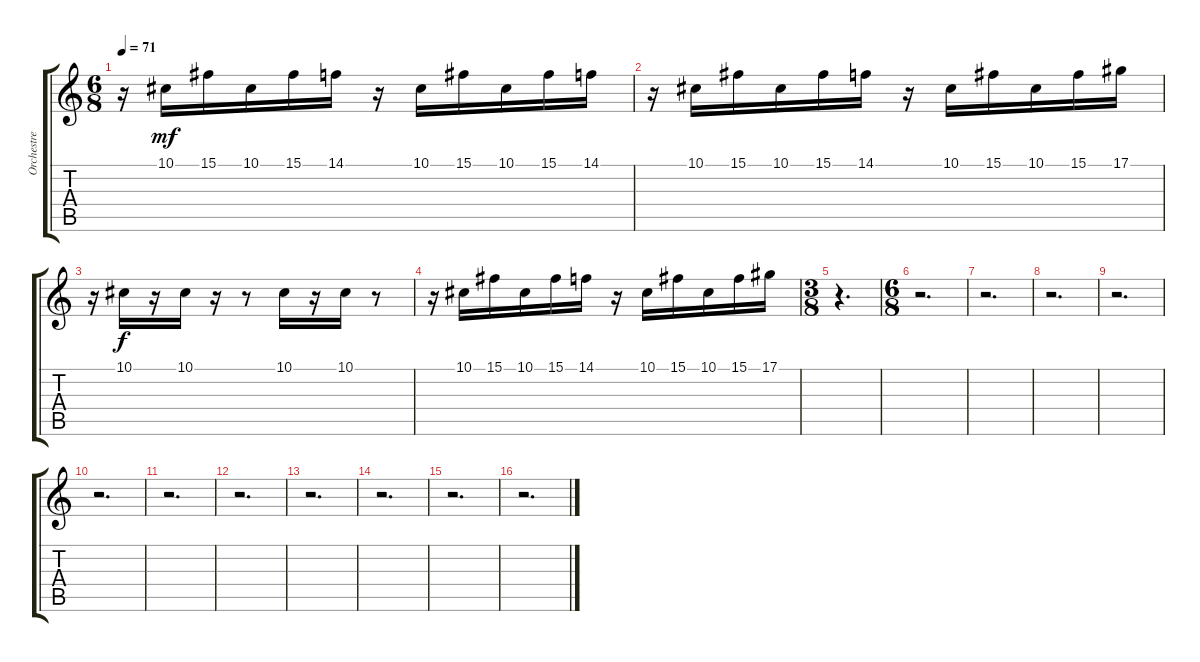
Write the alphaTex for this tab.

\track ("Orchestre" "Orchestre") {instrument stringensemble2}
\staff {score tabs}
\tuning (Eb4 Bb3 Gb3 Db3 Ab2 Eb2) {hide}
\ts (6 8)
\tempo 71
\clef g2
\ks c
r.16{dy mf} 10.1.16 15.1.16 10.1.16 15.1.16 14.1.16 r.16 10.1.16 15.1.16 10.1.16 15.1.16 14.1.16 |
r.16 10.1.16 15.1.16 10.1.16 15.1.16 14.1.16 r.16 10.1.16 15.1.16 10.1.16 15.1.16 17.1.16 |
r.16 10.1.16{dy f} r.16 10.1.16 r.16 r.8 10.1.16 r.16 10.1.16 r.8 |
r.16 10.1.16 15.1.16 10.1.16 15.1.16 14.1.16 r.16 10.1.16 15.1.16 10.1.16 15.1.16 17.1.16 |
\ts (3 8)
r.4{d} |
\ts (6 8)
r.2{d} |
r.2{d} |
r.2{d} |
r.2{d} |
r.2{d} |
r.2{d} |
r.2{d} |
r.2{d} |
r.2{d} |
r.2{d} |
r.2{d}
